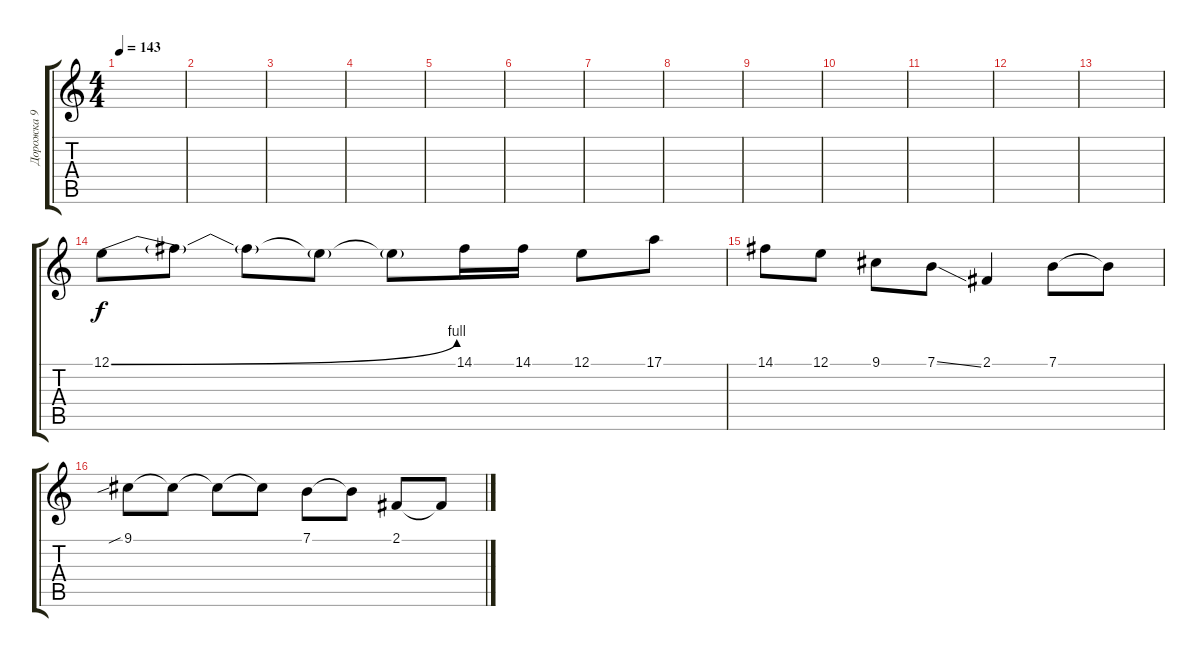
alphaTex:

\track ("Дорожка 9" "Дорожка 9") {instrument violin}
\staff {score tabs}
\tuning (E4 B3 G3 D3 A2 E2) {hide}
\ts (4 4)
\tempo 143
\clef g2
\ks c
|
|
|
|
|
|
|
|
|
|
|
|
|
12.1{be (bend 0 0 60 4)}.8 12.1{t}.8 12.1{t}.8 12.1{t}.8 12.1{t}.8 14.1.16 14.1.16 12.1.8 17.1.8 |
14.1.8 12.1.8 9.1.8 7.1{ss}.8 2.1.4 7.1.8 7.1{t}.8 |
9.1{sib}.8 9.1{t}.8 9.1{t}.8 9.1{t}.8 7.1.8 7.1{t}.8 2.1.8 2.1{t}.8
